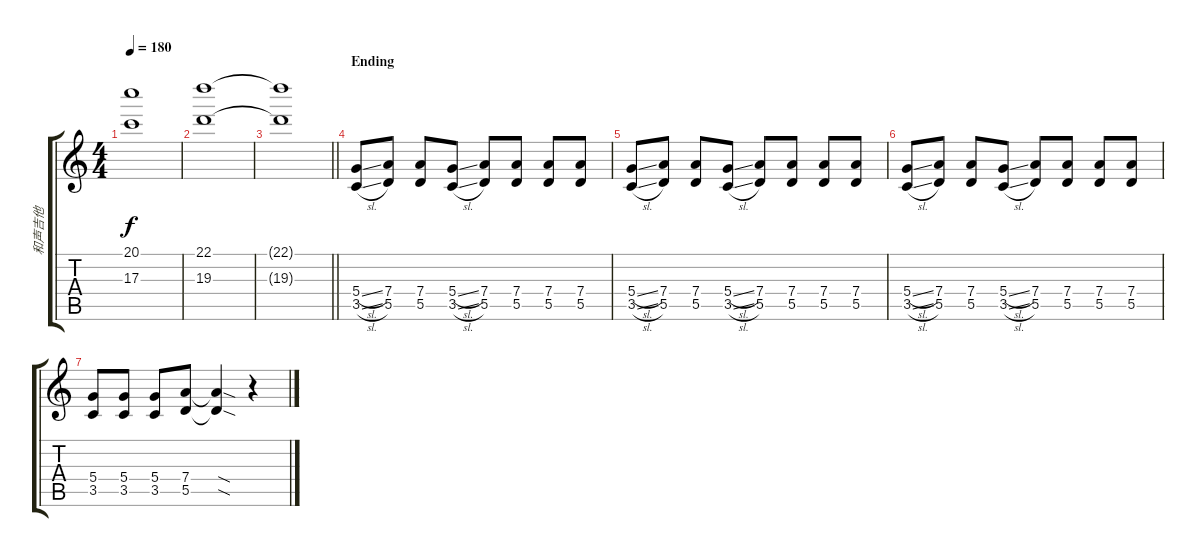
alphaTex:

\track ("和声吉他" "和声吉他") {instrument overdrivenguitar}
\staff {score tabs}
\tuning (E4 B3 G3 D3 A2 E2) {hide}
\ts (4 4)
\tempo 180
\clef g2
\ks c
(20.1 17.3).1{dy f} |
(22.1 19.3).1 |
\barLineRight lightlight
(22.1{t} 19.3{t}).1 |
\section ("" "Ending")
(5.4{sl} 3.5{sl}).8 (7.4 5.5).8 (7.4 5.5).8 (5.4{sl} 3.5{sl}).8 (7.4 5.5).8 (7.4 5.5).8 (7.4 5.5).8 (7.4 5.5).8 |
(5.4{sl} 3.5{sl}).8 (7.4 5.5).8 (7.4 5.5).8 (5.4{sl} 3.5{sl}).8 (7.4 5.5).8 (7.4 5.5).8 (7.4 5.5).8 (7.4 5.5).8 |
(5.4{sl} 3.5{sl}).8 (7.4 5.5).8 (7.4 5.5).8 (5.4{sl} 3.5{sl}).8 (7.4 5.5).8 (7.4 5.5).8 (7.4 5.5).8 (7.4 5.5).8 |
(5.4 3.5).8 (5.4 3.5).8 (5.4 3.5).8 (7.4 5.5).8 (7.4{sod t} 5.5{sod t}).4 r.4
